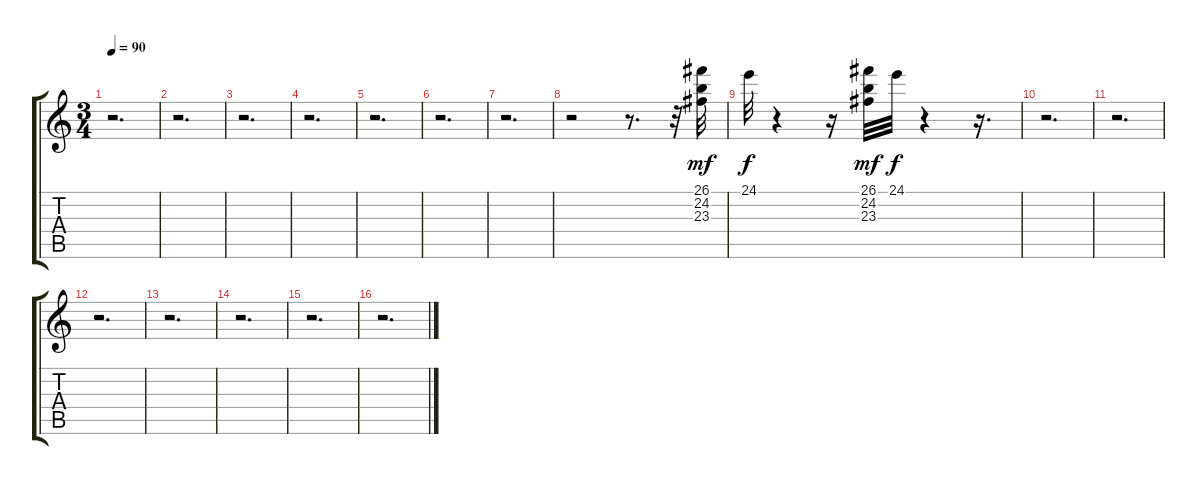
\track "" {instrument celesta}
\staff {score tabs}
\tuning (E4 B3 G3 D3 A2 E2) {hide}
\ts (3 4)
\tempo 90
\clef g2
\ks c
r.2{d dy mf} |
r.2{d} |
r.2{d} |
r.2{d} |
r.2{d} |
r.2{d} |
r.2{d} |
r.2 r.8{d} r.32 (26.1 24.2 23.3).32 |
24.1.32{dy f} r.4 r.16 (26.1 24.2 23.3).32{dy mf} 24.1.32{dy f} r.4 r.16{d} |
r.2{d} |
r.2{d} |
r.2{d} |
r.2{d} |
r.2{d} |
r.2{d} |
r.2{d}
